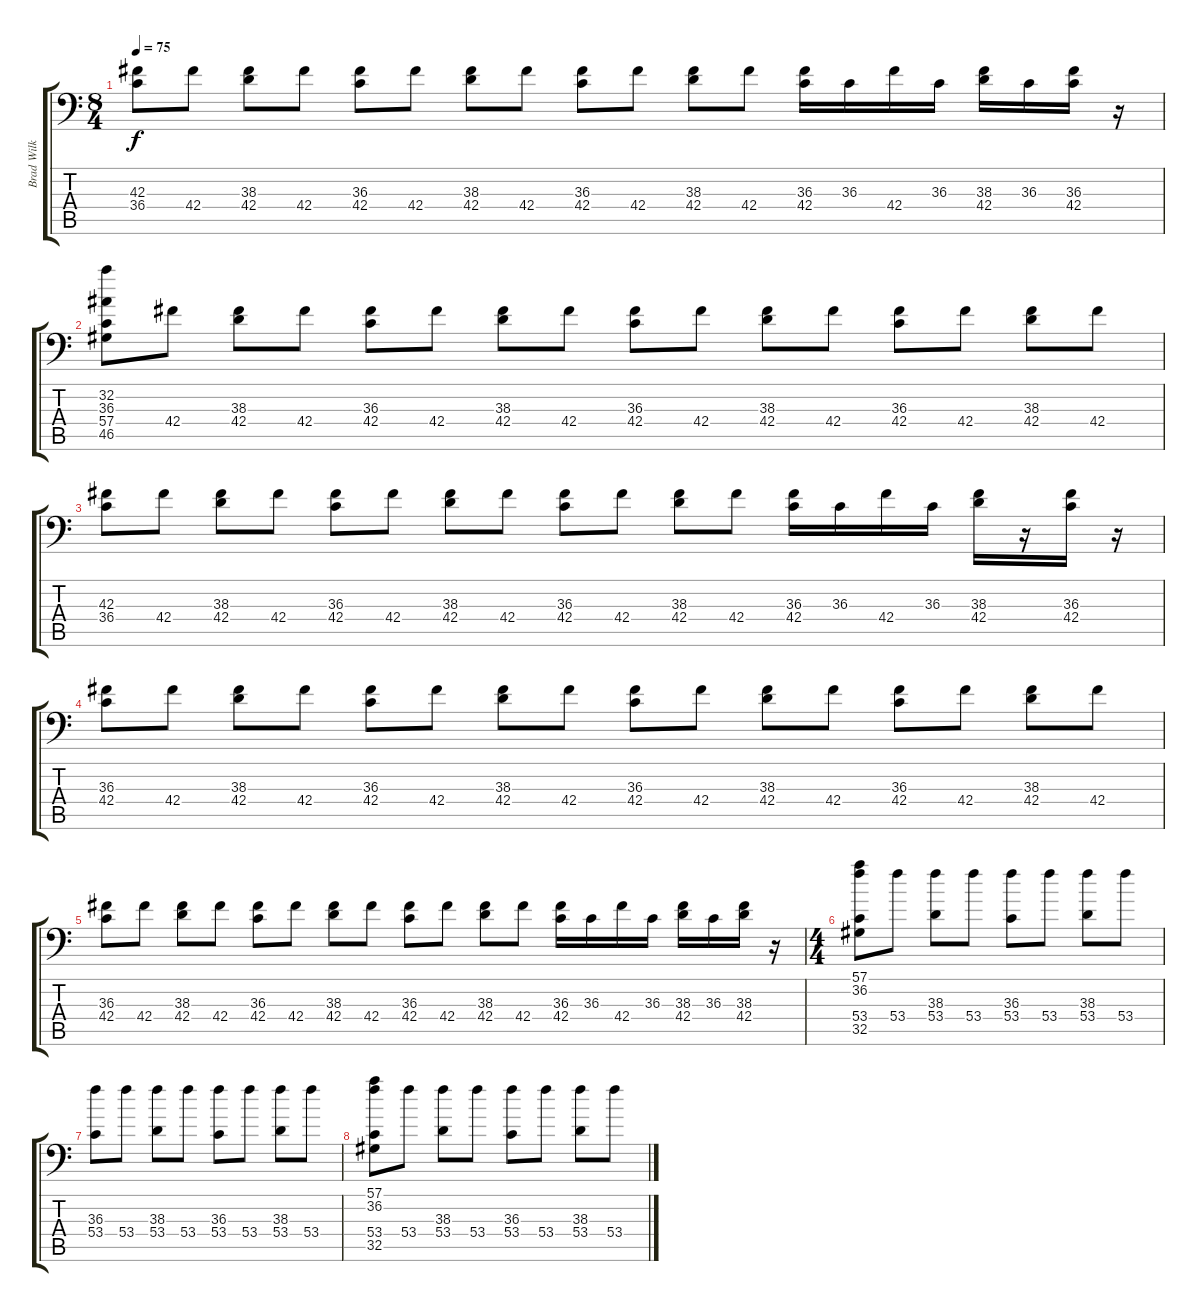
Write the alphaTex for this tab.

\track ("Brad Wilk" "Brad Wilk") {instrument acousticgrandpiano}
\staff {score tabs}
\tuning (C-1 C-1 C-1 C-1 C-1 C-1) {hide}
\ts (8 4)
\tempo 75
\clef f4
\ks c
(42.3 36.4).8{dy f} 42.4.8 (38.3 42.4).8 42.4.8 (36.3 42.4).8 42.4.8 (38.3 42.4).8 42.4.8 (36.3 42.4).8 42.4.8 (38.3 42.4).8 42.4.8 (36.3 42.4).16 36.3.16 42.4.16 36.3.16 (38.3 42.4).16 36.3.16 (36.3 42.4).16 r.16 |
(32.2 36.3 57.4 46.5).8 42.4.8 (38.3 42.4).8 42.4.8 (36.3 42.4).8 42.4.8 (38.3 42.4).8 42.4.8 (36.3 42.4).8 42.4.8 (38.3 42.4).8 42.4.8 (36.3 42.4).8 42.4.8 (38.3 42.4).8 42.4.8 |
(42.3 36.4).8 42.4.8 (38.3 42.4).8 42.4.8 (36.3 42.4).8 42.4.8 (38.3 42.4).8 42.4.8 (36.3 42.4).8 42.4.8 (38.3 42.4).8 42.4.8 (36.3 42.4).16 36.3.16 42.4.16 36.3.16 (38.3 42.4).16 r.16 (36.3 42.4).16 r.16 |
(36.3 42.4).8 42.4.8 (38.3 42.4).8 42.4.8 (36.3 42.4).8 42.4.8 (38.3 42.4).8 42.4.8 (36.3 42.4).8 42.4.8 (38.3 42.4).8 42.4.8 (36.3 42.4).8 42.4.8 (38.3 42.4).8 42.4.8 |
(36.3 42.4).8 42.4.8 (38.3 42.4).8 42.4.8 (36.3 42.4).8 42.4.8 (38.3 42.4).8 42.4.8 (36.3 42.4).8 42.4.8 (38.3 42.4).8 42.4.8 (36.3 42.4).16 36.3.16 42.4.16 36.3.16 (38.3 42.4).16 36.3.16 (38.3 42.4).16 r.16 |
\ts (4 4)
(57.1 36.2 53.4 32.5).8 53.4.8 (38.3 53.4).8 53.4.8 (36.3 53.4).8 53.4.8 (38.3 53.4).8 53.4.8 |
(36.3 53.4).8 53.4.8 (38.3 53.4).8 53.4.8 (36.3 53.4).8 53.4.8 (38.3 53.4).8 53.4.8 |
(57.1 36.2 53.4 32.5).8 53.4.8 (38.3 53.4).8 53.4.8 (36.3 53.4).8 53.4.8 (38.3 53.4).8 53.4.8
